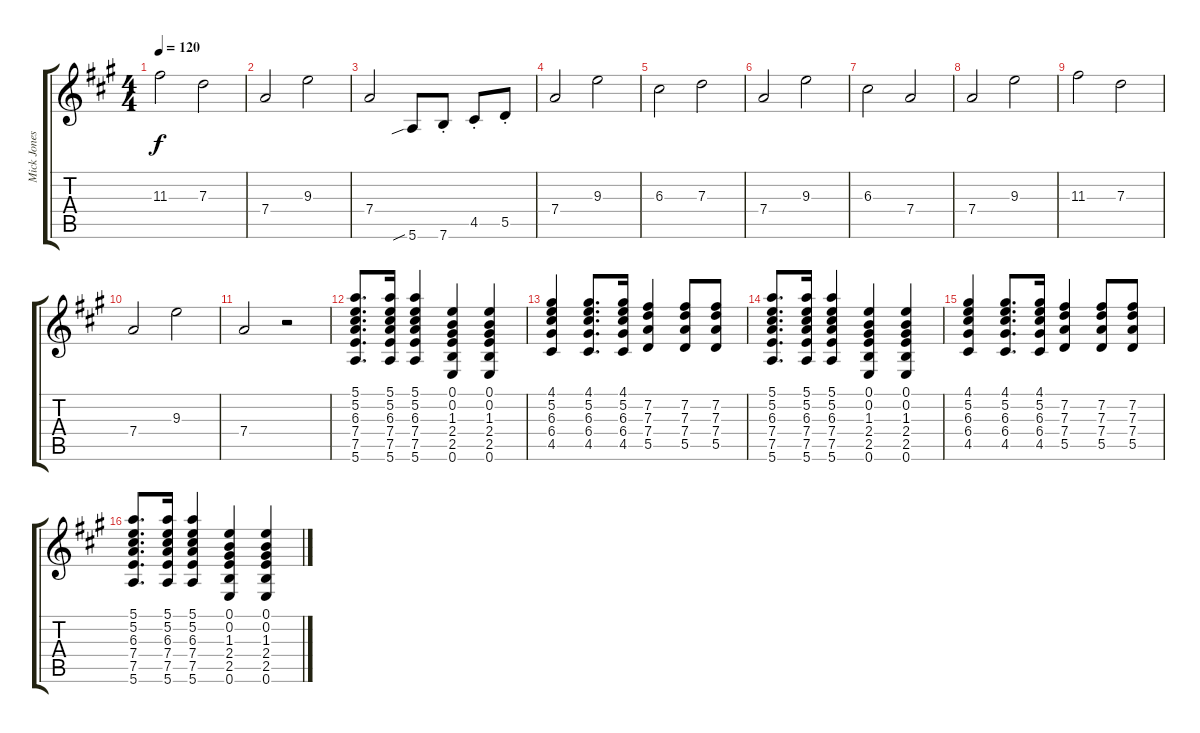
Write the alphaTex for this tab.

\track ("Mick Jones - Lead Guitar" "Mick Jones") {instrument distortionguitar}
\staff {score tabs}
\tuning (E4 B3 G3 D3 A2 E2) {hide}
\ts (4 4)
\tempo 120
\clef g2
\ks a
11.3.2{dy f} 7.3.2 |
7.4.2 9.3.2 |
7.4.2 5.6{sib}.8 7.6{st}.8 4.5{st}.8 5.5{st}.8 |
7.4.2 9.3.2 |
6.3.2 7.3.2 |
7.4.2 9.3.2 |
6.3.2 7.4.2 |
7.4.2 9.3.2 |
11.3.2 7.3.2 |
7.4.2 9.3.2 |
7.4.2 r.2 |
(5.1 5.2 6.3 7.4 7.5 5.6).8{d} (5.1 5.2 6.3 7.4 7.5 5.6).16 (5.1 5.2 6.3 7.4 7.5 5.6).4 (0.1 0.2 1.3 2.4 2.5 0.6).4 (0.1 0.2 1.3 2.4 2.5 0.6).4 |
(4.1 5.2 6.3 6.4 4.5).4 (4.1 5.2 6.3 6.4 4.5).8{d} (4.1 5.2 6.3 6.4 4.5).16 (7.2 7.3 7.4 5.5).4 (7.2 7.3 7.4 5.5).8 (7.2 7.3 7.4 5.5).8 |
(5.1 5.2 6.3 7.4 7.5 5.6).8{d} (5.1 5.2 6.3 7.4 7.5 5.6).16 (5.1 5.2 6.3 7.4 7.5 5.6).4 (0.1 0.2 1.3 2.4 2.5 0.6).4 (0.1 0.2 1.3 2.4 2.5 0.6).4 |
(4.1 5.2 6.3 6.4 4.5).4 (4.1 5.2 6.3 6.4 4.5).8{d} (4.1 5.2 6.3 6.4 4.5).16 (7.2 7.3 7.4 5.5).4 (7.2 7.3 7.4 5.5).8 (7.2 7.3 7.4 5.5).8 |
(5.1 5.2 6.3 7.4 7.5 5.6).8{d} (5.1 5.2 6.3 7.4 7.5 5.6).16 (5.1 5.2 6.3 7.4 7.5 5.6).4 (0.1 0.2 1.3 2.4 2.5 0.6).4 (0.1 0.2 1.3 2.4 2.5 0.6).4
